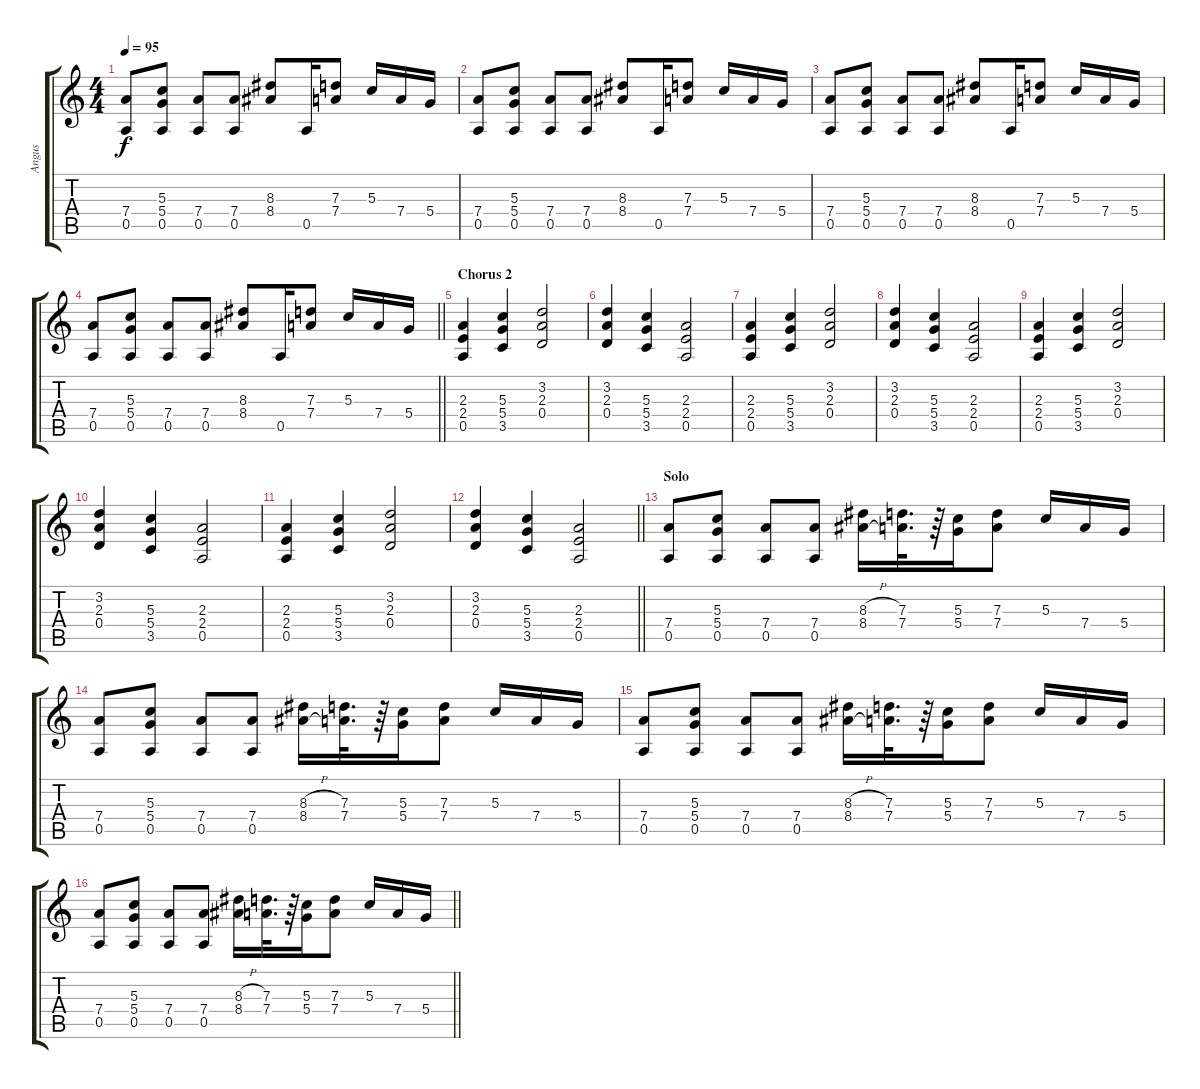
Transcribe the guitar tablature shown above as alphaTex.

\track ("Angus" "Angus") {instrument overdrivenguitar}
\staff {score tabs}
\tuning (E4 B3 G3 D3 A2 E2) {hide}
\ts (4 4)
\tempo 95
\clef g2
\ks c
(7.4 0.5).8{dy f} (5.3 5.4 0.5).8 (7.4 0.5).8 (7.4 0.5).8 (8.3 8.4).8 0.5.16 (7.3 7.4).8 5.3.16 7.4.16 5.4.16 |
(7.4 0.5).8 (5.3 5.4 0.5).8 (7.4 0.5).8 (7.4 0.5).8 (8.3 8.4).8 0.5.16 (7.3 7.4).8 5.3.16 7.4.16 5.4.16 |
(7.4 0.5).8 (5.3 5.4 0.5).8 (7.4 0.5).8 (7.4 0.5).8 (8.3 8.4).8 0.5.16 (7.3 7.4).8 5.3.16 7.4.16 5.4.16 |
\barLineRight lightlight
(7.4 0.5).8 (5.3 5.4 0.5).8 (7.4 0.5).8 (7.4 0.5).8 (8.3 8.4).8 0.5.16 (7.3 7.4).8 5.3.16 7.4.16 5.4.16 |
\section ("" "Chorus 2")
(2.3 2.4 0.5).4 (5.3 5.4 3.5).4 (3.2 2.3 0.4).2 |
(3.2 2.3 0.4).4 (5.3 5.4 3.5).4 (2.3 2.4 0.5).2 |
(2.3 2.4 0.5).4 (5.3 5.4 3.5).4 (3.2 2.3 0.4).2 |
(3.2 2.3 0.4).4 (5.3 5.4 3.5).4 (2.3 2.4 0.5).2 |
(2.3 2.4 0.5).4 (5.3 5.4 3.5).4 (3.2 2.3 0.4).2 |
(3.2 2.3 0.4).4 (5.3 5.4 3.5).4 (2.3 2.4 0.5).2 |
(2.3 2.4 0.5).4 (5.3 5.4 3.5).4 (3.2 2.3 0.4).2 |
\barLineRight lightlight
(3.2 2.3 0.4).4 (5.3 5.4 3.5).4 (2.3 2.4 0.5).2 |
\section ("" "Solo")
(7.4 0.5).8 (5.3 5.4 0.5).8 (7.4 0.5).8 (7.4 0.5).8 (8.3{h} 8.4{h}).16 (7.3 7.4).32{d} r.64 (5.3 5.4).16 (7.3 7.4).8 5.3.16 7.4.16 5.4.16 |
(7.4 0.5).8 (5.3 5.4 0.5).8 (7.4 0.5).8 (7.4 0.5).8 (8.3{h} 8.4{h}).16 (7.3 7.4).32{d} r.64 (5.3 5.4).16 (7.3 7.4).8 5.3.16 7.4.16 5.4.16 |
(7.4 0.5).8 (5.3 5.4 0.5).8 (7.4 0.5).8 (7.4 0.5).8 (8.3{h} 8.4{h}).16 (7.3 7.4).32{d} r.64 (5.3 5.4).16 (7.3 7.4).8 5.3.16 7.4.16 5.4.16 |
\barLineRight lightlight
(7.4 0.5).8 (5.3 5.4 0.5).8 (7.4 0.5).8 (7.4 0.5).8 (8.3{h} 8.4{h}).16 (7.3 7.4).32{d} r.64 (5.3 5.4).16 (7.3 7.4).8 5.3.16 7.4.16 5.4.16
